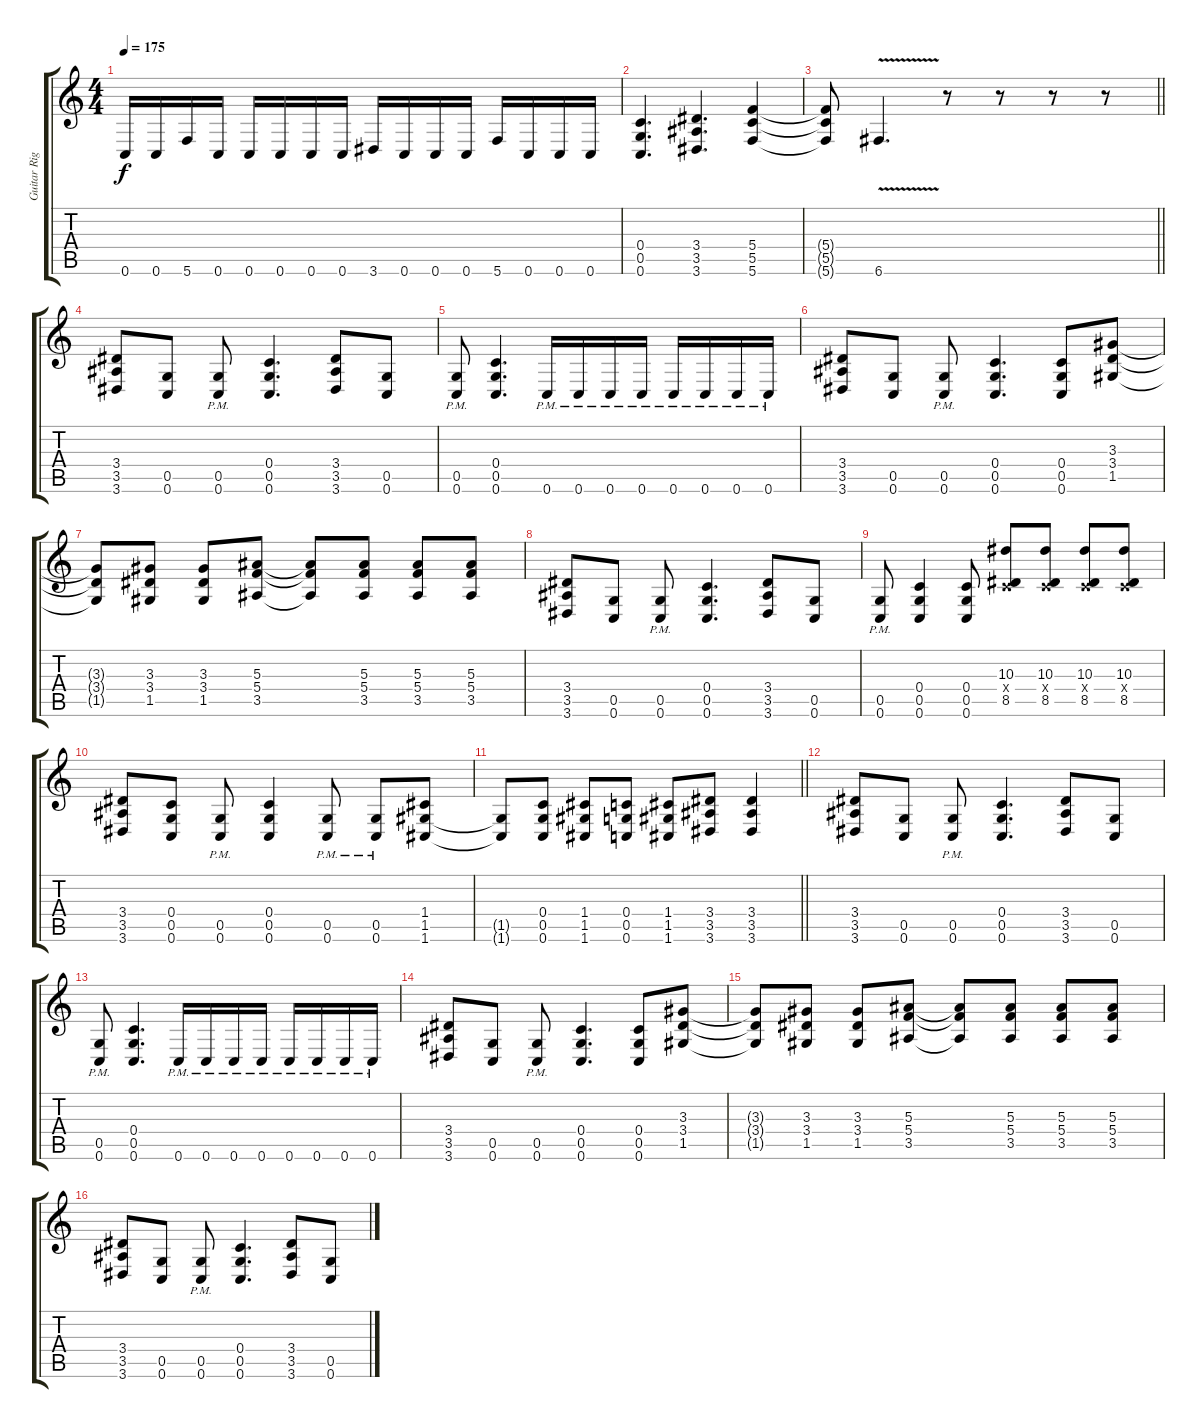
\track ("Guitar Right" "Guitar Rig") {instrument distortionguitar}
\staff {score tabs}
\tuning (D4 A3 F3 C3 G2 C2) {hide}
\ts (4 4)
\tempo 175
\clef g2
\ks c
0.6.16{dy f} 0.6.16 5.6.16 0.6.16 0.6.16 0.6.16 0.6.16 0.6.16 3.6.16 0.6.16 0.6.16 0.6.16 5.6.16 0.6.16 0.6.16 0.6.16 |
(0.4 0.5 0.6).4{d} (3.4 3.5 3.6).4{d} (5.4 5.5 5.6).4 |
\barLineRight lightlight
(5.4{t} 5.5{t} 5.6{t}).8 6.6{v}.4{d} r.8 r.8 r.8 r.8 |
(3.4 3.5 3.6).8 (0.5 0.6).8 (0.5{pm} 0.6{pm}).8 (0.4 0.5 0.6).4{d} (3.4 3.5 3.6).8 (0.5 0.6).8 |
(0.5{pm} 0.6{pm}).8 (0.4 0.5 0.6).4{d} 0.6{pm}.16 0.6{pm}.16 0.6{pm}.16 0.6{pm}.16 0.6{pm}.16 0.6{pm}.16 0.6{pm}.16 0.6{pm}.16 |
(3.4 3.5 3.6).8 (0.5 0.6).8 (0.5{pm} 0.6{pm}).8 (0.4 0.5 0.6).4{d} (0.4 0.5 0.6).8 (3.3 3.4 1.5).8 |
(3.3{t} 3.4{t} 1.5{t}).8 (3.3 3.4 1.5).8 (3.3 3.4 1.5).8 (5.3 5.4 3.5).8 (5.3{t} 5.4{t} 3.5{t}).8 (5.3 5.4 3.5).8 (5.3 5.4 3.5).8 (5.3 5.4 3.5).8 |
(3.4 3.5 3.6).8 (0.5 0.6).8 (0.5{pm} 0.6{pm}).8 (0.4 0.5 0.6).4{d} (3.4 3.5 3.6).8 (0.5 0.6).8 |
(0.5{pm} 0.6{pm}).8 (0.4 0.5 0.6).4 (0.4 0.5 0.6).8 (10.3 0.4{x} 8.5).8 (10.3 0.4{x} 8.5).8 (10.3 0.4{x} 8.5).8 (10.3 0.4{x} 8.5).8 |
(3.4 3.5 3.6).8 (0.4 0.5 0.6).8 (0.5{pm} 0.6{pm}).8 (0.4 0.5 0.6).4 (0.5{pm} 0.6{pm}).8 (0.5{pm} 0.6{pm}).8 (1.4 1.5 1.6).8 |
\barLineRight lightlight
(1.5{t} 1.6{t}).8 (0.4 0.5 0.6).8 (1.4 1.5 1.6).8 (0.4 0.5 0.6).8 (1.4 1.5 1.6).8 (3.4 3.5 3.6).8 (3.4 3.5 3.6).4 |
(3.4 3.5 3.6).8 (0.5 0.6).8 (0.5{pm} 0.6{pm}).8 (0.4 0.5 0.6).4{d} (3.4 3.5 3.6).8 (0.5 0.6).8 |
(0.5{pm} 0.6{pm}).8 (0.4 0.5 0.6).4{d} 0.6{pm}.16 0.6{pm}.16 0.6{pm}.16 0.6{pm}.16 0.6{pm}.16 0.6{pm}.16 0.6{pm}.16 0.6{pm}.16 |
(3.4 3.5 3.6).8 (0.5 0.6).8 (0.5{pm} 0.6{pm}).8 (0.4 0.5 0.6).4{d} (0.4 0.5 0.6).8 (3.3 3.4 1.5).8 |
(3.3{t} 3.4{t} 1.5{t}).8 (3.3 3.4 1.5).8 (3.3 3.4 1.5).8 (5.3 5.4 3.5).8 (5.3{t} 5.4{t} 3.5{t}).8 (5.3 5.4 3.5).8 (5.3 5.4 3.5).8 (5.3 5.4 3.5).8 |
(3.4 3.5 3.6).8 (0.5 0.6).8 (0.5{pm} 0.6{pm}).8 (0.4 0.5 0.6).4{d} (3.4 3.5 3.6).8 (0.5 0.6).8
